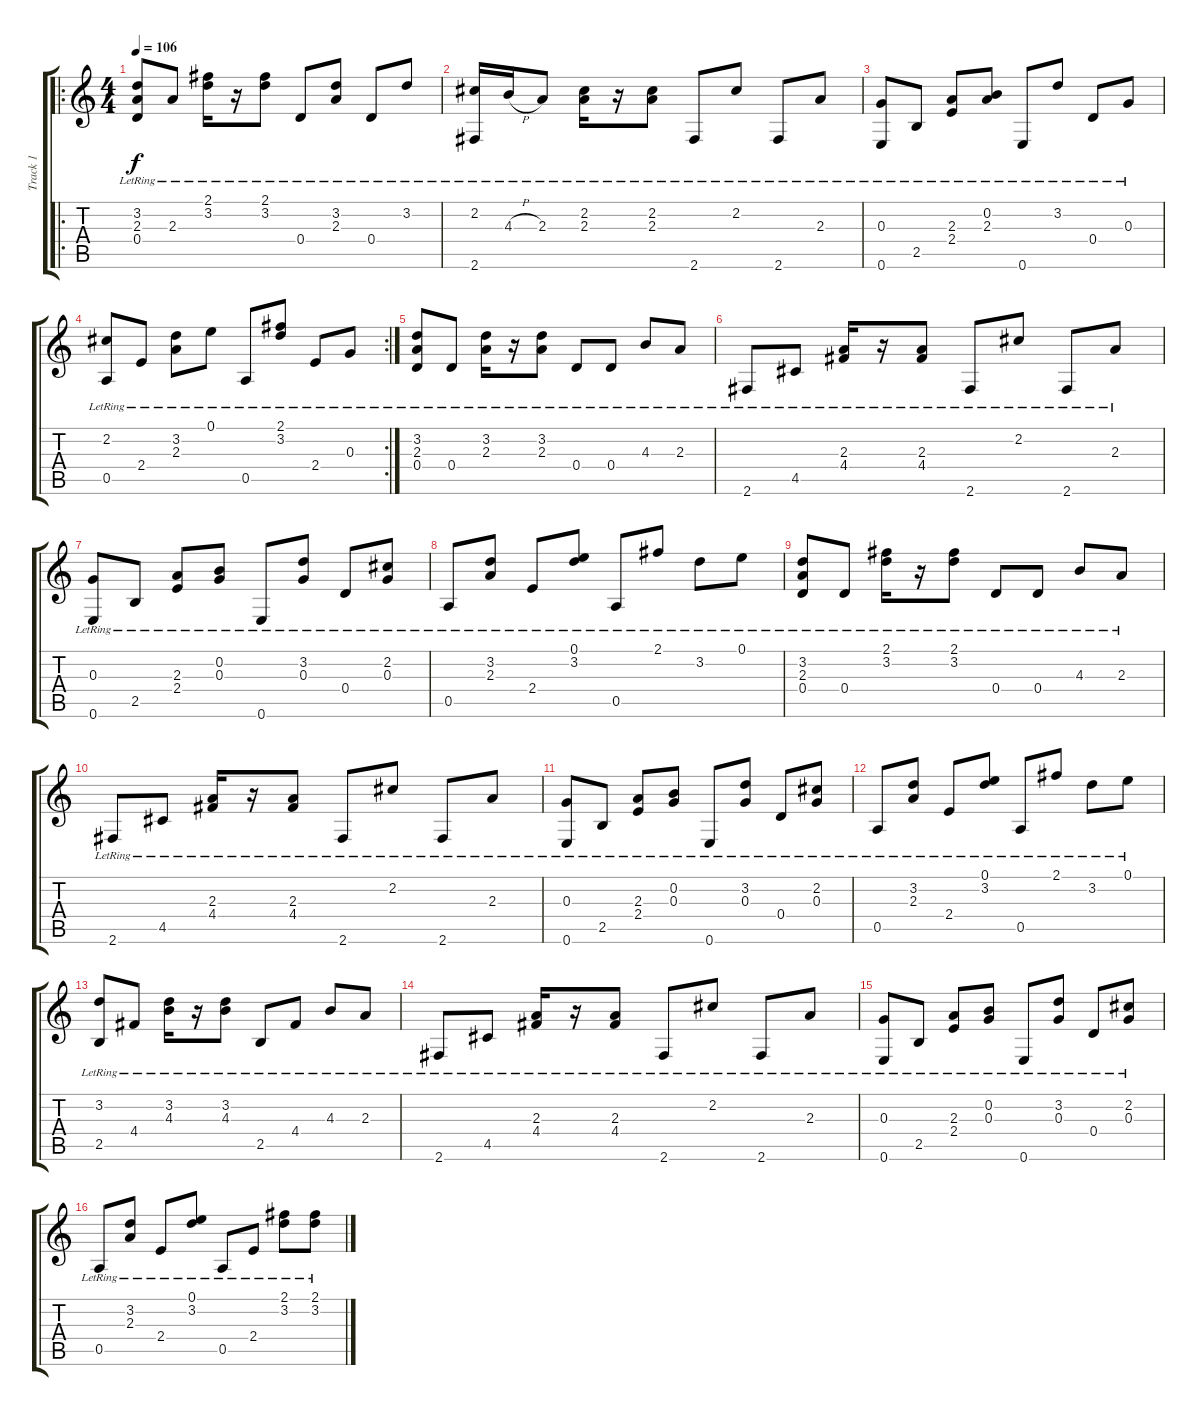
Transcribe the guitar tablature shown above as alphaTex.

\track ("Track 1" "Track 1") {instrument acousticguitarsteel}
\staff {score tabs}
\tuning (E4 B3 G3 D3 A2 E2) {hide}
\ro
\ts (4 4)
\tempo 106
\clef g2
\ks c
(3.2{lr} 2.3{lr} 0.4{lr}).8{dy f} 2.3{lr}.8 (2.1{lr} 3.2{lr}).16 r.16 (2.1{lr} 3.2{lr}).8 0.4{lr}.8 (3.2{lr} 2.3{lr}).8 0.4{lr}.8 3.2{lr}.8 |
(2.2{lr} 2.6{lr}).16 4.3{h lr}.16 2.3{lr}.8 (2.2{lr} 2.3{lr}).16 r.16 (2.2{lr} 2.3{lr}).8 2.6{lr}.8 2.2{lr}.8 2.6{lr}.8 2.3{lr}.8 |
(0.3{lr} 0.6{lr}).8 2.5{lr}.8 (2.3{lr} 2.4{lr}).8 (0.2{lr} 2.3{lr}).8 0.6{lr}.8 3.2{lr}.8 0.4{lr}.8 0.3{lr}.8 |
\rc 2
(2.2{lr} 0.5{lr}).8 2.4{lr}.8 (3.2{lr} 2.3{lr}).8 0.1{lr}.8 0.5{lr}.8 (2.1{lr} 3.2{lr}).8 2.4{lr}.8 0.3{lr}.8 |
(3.2{lr} 2.3{lr} 0.4{lr}).8 0.4{lr}.8 (3.2{lr} 2.3{lr}).16 r.16 (3.2{lr} 2.3{lr}).8 0.4{lr}.8 0.4{lr}.8 4.3{lr}.8 2.3{lr}.8 |
2.6{lr}.8 4.5{lr}.8 (2.3{lr} 4.4{lr}).16 r.16 (2.3{lr} 4.4{lr}).8 2.6{lr}.8 2.2{lr}.8 2.6{lr}.8 2.3{lr}.8 |
(0.3{lr} 0.6{lr}).8 2.5{lr}.8 (2.3{lr} 2.4{lr}).8 (0.2{lr} 0.3{lr}).8 0.6{lr}.8 (3.2{lr} 0.3{lr}).8 0.4{lr}.8 (2.2{lr} 0.3{lr}).8 |
0.5{lr}.8 (3.2{lr} 2.3{lr}).8 2.4{lr}.8 (0.1{lr} 3.2{lr}).8 0.5{lr}.8 2.1{lr}.8 3.2{lr}.8 0.1{lr}.8 |
(3.2{lr} 2.3{lr} 0.4{lr}).8 0.4{lr}.8 (2.1{lr} 3.2{lr}).16 r.16 (2.1{lr} 3.2{lr}).8 0.4{lr}.8 0.4{lr}.8 4.3{lr}.8 2.3{lr}.8 |
2.6{lr}.8 4.5{lr}.8 (2.3{lr} 4.4{lr}).16 r.16 (2.3{lr} 4.4{lr}).8 2.6{lr}.8 2.2{lr}.8 2.6{lr}.8 2.3{lr}.8 |
(0.3{lr} 0.6{lr}).8 2.5{lr}.8 (2.3{lr} 2.4{lr}).8 (0.2{lr} 0.3{lr}).8 0.6{lr}.8 (3.2{lr} 0.3{lr}).8 0.4{lr}.8 (2.2{lr} 0.3{lr}).8 |
0.5{lr}.8 (3.2{lr} 2.3{lr}).8 2.4{lr}.8 (0.1{lr} 3.2{lr}).8 0.5{lr}.8 2.1{lr}.8 3.2{lr}.8 0.1{lr}.8 |
(3.2{lr} 2.5{lr}).8 4.4{lr}.8 (3.2{lr} 4.3{lr}).16 r.16 (3.2{lr} 4.3{lr}).8 2.5{lr}.8 4.4{lr}.8 4.3{lr}.8 2.3{lr}.8 |
2.6{lr}.8 4.5{lr}.8 (2.3{lr} 4.4{lr}).16 r.16 (2.3{lr} 4.4{lr}).8 2.6{lr}.8 2.2{lr}.8 2.6{lr}.8 2.3{lr}.8 |
(0.3{lr} 0.6{lr}).8 2.5{lr}.8 (2.3{lr} 2.4{lr}).8 (0.2{lr} 0.3{lr}).8 0.6{lr}.8 (3.2{lr} 0.3{lr}).8 0.4{lr}.8 (2.2{lr} 0.3{lr}).8 |
0.5{lr}.8 (3.2{lr} 2.3{lr}).8 2.4{lr}.8 (0.1{lr} 3.2{lr}).8 0.5{lr}.8 2.4{lr}.8 (2.1{lr} 3.2{lr}).8 (2.1{lr} 3.2{lr}).8
